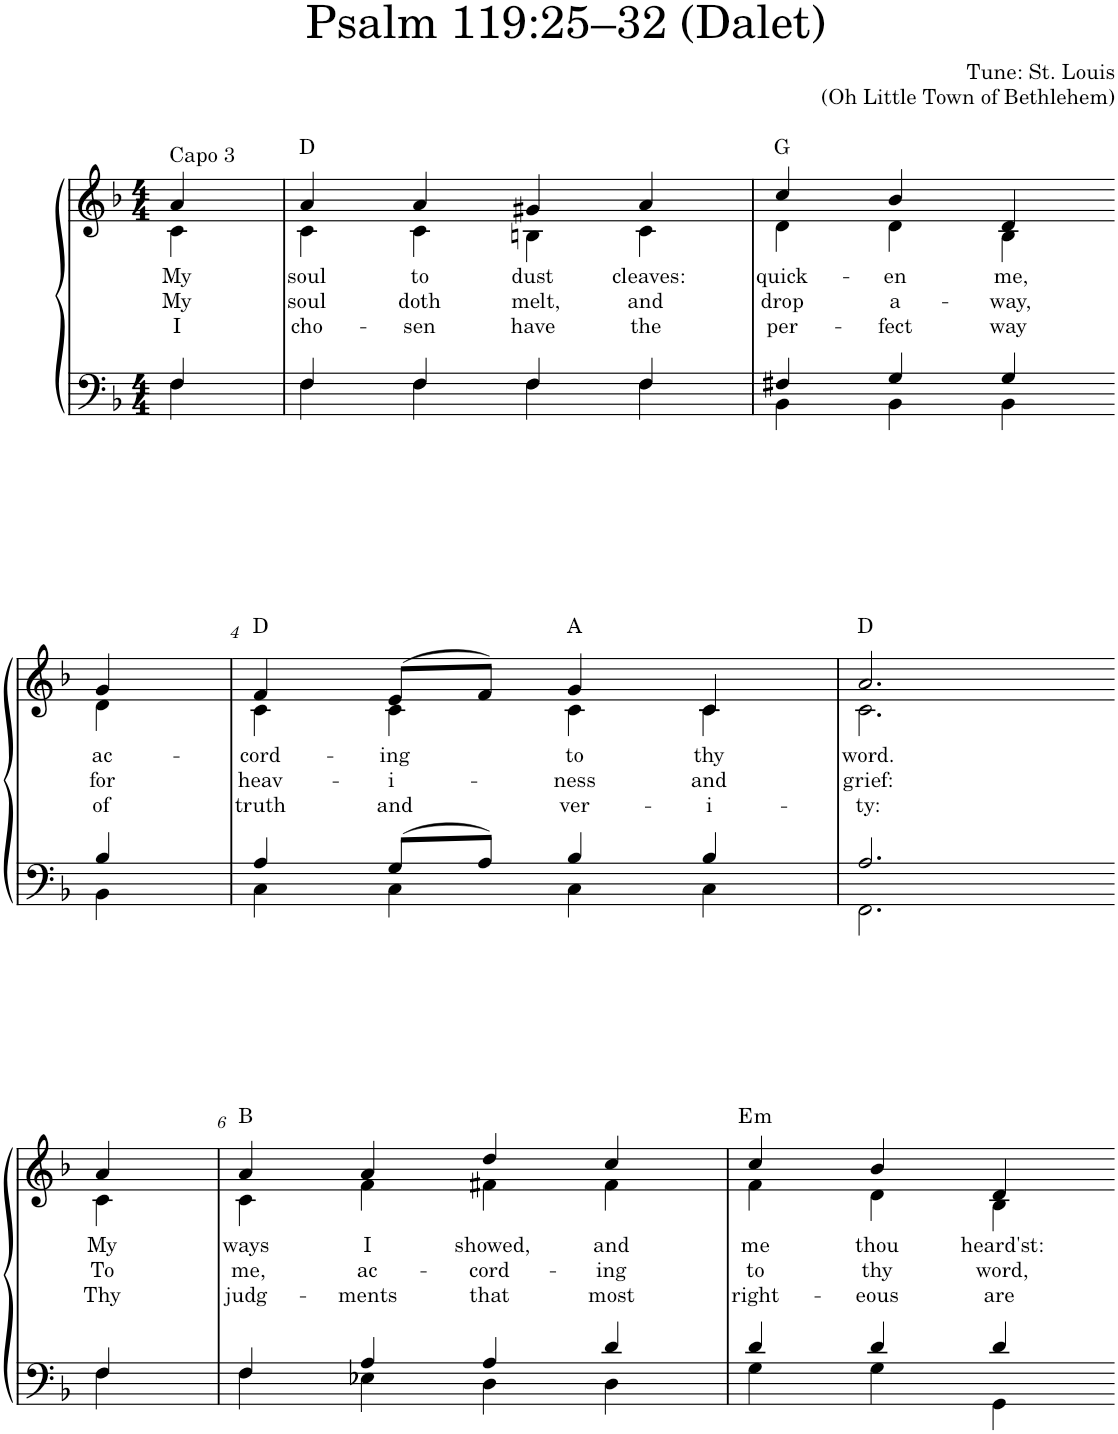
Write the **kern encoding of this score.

**kern	**kern	**text	**text	**text	**harte
*part1	*part1	*part1	*part1	*part1	*part1
*staff2	*staff1	*staff1	*staff1	*staff1	*
*I"Choir	*	*	*	*	*
*clefF4	*clefG2	*	*	*	*
*k[b-]	*k[b-]	*	*	*	*
*F:	*F:	*	*	*	*
*M4/4	*M4/4	*	*	*	*
=1X	=1X	=1X	=1X	=1X	=1X
*^	*	*	*	*	*
!	!	!LO:TX:a:t=Capo 3	!	!	!	!
!	!	!	!LO:LY:b	!LO:LY:b	!LO:LY:b	!
*	*	*^	*	*	*	*
4F/	4F\	4a/	4c\	My	My	I	.
=2	=2	=2	=2	=2	=2	=2	=2
!	!	!	!	!LO:LY:b	!LO:LY:b	!LO:LY:b	!
4F/	4F\	4a/	4c\	soul	soul	cho-	D:maj
!	!	!	!	!LO:LY:b	!LO:LY:b	!LO:LY:b	!
4F/	4F\	4a/	4c\	to	doth	-sen	.
!	!	!	!	!LO:LY:b	!LO:LY:b	!LO:LY:b	!
4F/	4F\	4g#X/	4Bn\	dust	melt,	have	.
!	!	!	!	!LO:LY:b	!LO:LY:b	!LO:LY:b	!
4F/	4F\	4a/	4c\	cleaves:	and	the	.
=3	=3	=3	=3	=3	=3	=3	=3
!	!	!	!	!LO:LY:b	!LO:LY:b	!LO:LY:b	!
4F#X/	4BB-\	4cc/	4d\	quick-	drop	per-	G:maj
!	!	!	!	!LO:LY:b	!LO:LY:b	!LO:LY:b	!
4G/	4BB-\	4b-/	4d\	-en	a-	-fect	.
!	!	!	!	!LO:LY:b	!LO:LY:b	!LO:LY:b	!
4G/	4BB-\	4d/	4B-\	me,	-way,	way	.
!!LO:LB:g=z	!!
=3X2-	=3X2-	=3X2-	=3X2-	=3X2-	=3X2-	=3X2-	=3X2-
!	!	!	!	!LO:LY:b	!LO:LY:b	!LO:LY:b	!
4B-/	4BB-\	4g/	4d\	ac-	for	of	.
=4	=4	=4	=4	=4	=4	=4	=4
!	!	!	!	!LO:LY:b	!LO:LY:b	!LO:LY:b	!
4A/	4C\	4f/	4c\	-cord-	heav-	truth	D:maj
!	!	!	!	!LO:LY:b	!LO:LY:b	!LO:LY:b	!
8G/L	4C\	(8e/L	4c\	-ing	-i-	and	.
8A/J	.	8f/J)	.	.	.	.	.
!	!	!	!	!LO:LY:b	!LO:LY:b	!LO:LY:b	!
4B-/	4C\	4g/	4c\	to	-ness	ver-	A:maj
!	!	!	!	!LO:LY:b	!LO:LY:b	!LO:LY:b	!
4B-/	4C\	4c/	4c\	thy	and	-i-	.
=5	=5	=5	=5	=5	=5	=5	=5
!	!	!	!	!LO:LY:b	!LO:LY:b	!LO:LY:b	!
2.A/	2.FF\	2.a/	2.c\	word.	grief:	-ty:	D:maj
!!LO:LB:g=z	!!
=5X3-	=5X3-	=5X3-	=5X3-	=5X3-	=5X3-	=5X3-	=5X3-
!	!	!	!	!LO:LY:b	!LO:LY:b	!LO:LY:b	!
4F/	4F\	4a/	4c\	My	To	Thy	.
=6	=6	=6	=6	=6	=6	=6	=6
!	!	!	!	!LO:LY:b	!LO:LY:b	!LO:LY:b	!
4F/	4F\	4a/	4c\	ways	me,	judg-	B:maj
!	!	!	!	!LO:LY:b	!LO:LY:b	!LO:LY:b	!
4A/	4E-X\	4a/	4f\	I	ac-	-ments	.
!	!	!	!	!LO:LY:b	!LO:LY:b	!LO:LY:b	!
4A/	4D\	4dd/	4f#X\	showed,	-cord-	that	.
!	!	!	!	!LO:LY:b	!LO:LY:b	!LO:LY:b	!
4d/	4D\	4cc/	4f#\	and	-ing	most	.
=7	=7	=7	=7	=7	=7	=7	=7
!	!	!	!	!LO:LY:b	!LO:LY:b	!LO:LY:b	!LO:H:kt=m
4d/	4G\	4cc/	4f\	me	to	right-	E:min
!	!	!	!	!LO:LY:b	!LO:LY:b	!LO:LY:b	!
4d/	4G\	4b-/	4d\	thou	thy	-eous	.
!	!	!	!	!LO:LY:b	!LO:LY:b	!LO:LY:b	!
4d/	4GG\	4d/	4B-\	heard'st:	word,	are	.
*v	*v	*	*	*	*	*	*
*	*v	*v	*	*	*	*
=-	=-	=-	=-	=-	=-
*-	*-	*-	*-	*-	*-
